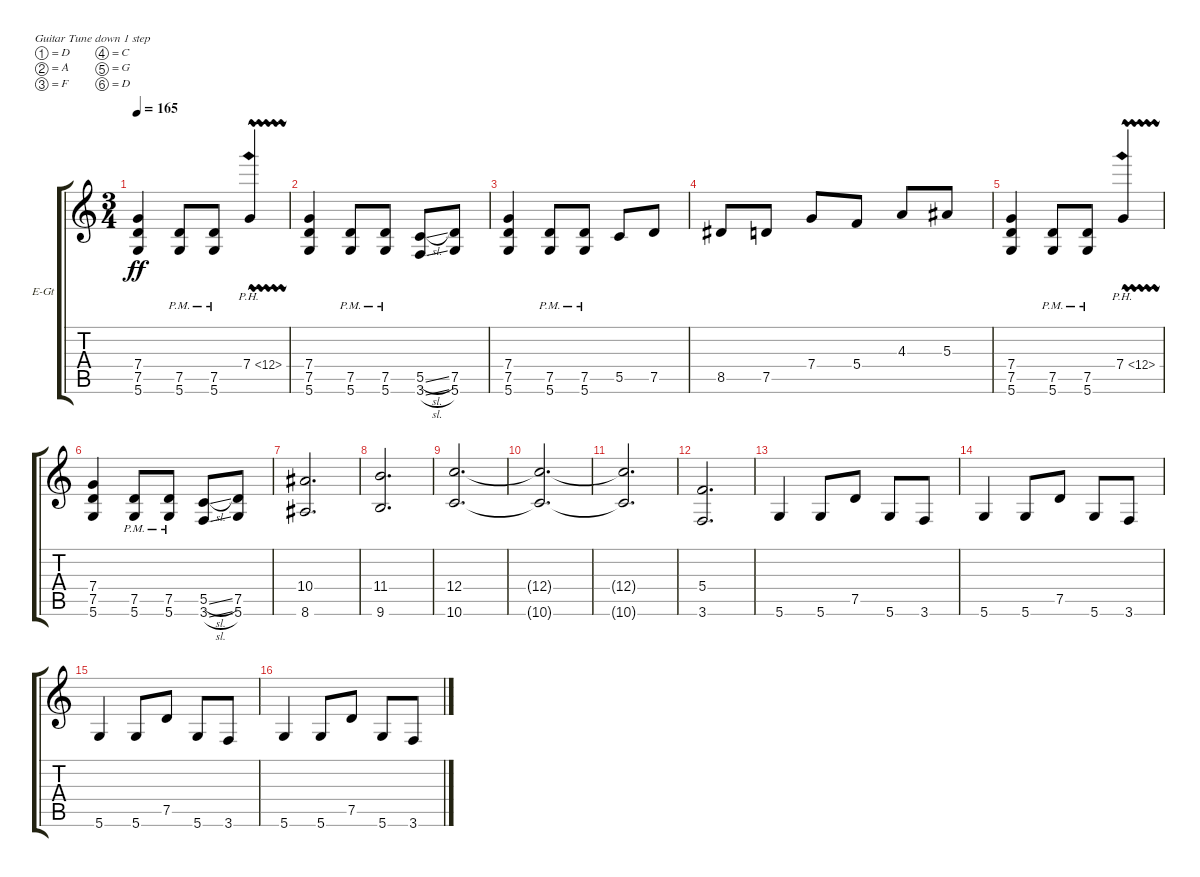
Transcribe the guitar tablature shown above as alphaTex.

\bracketExtendMode groupsimilarinstruments
\firstSystemTrackNameOrientation horizontal
\otherSystemsTrackNameOrientation horizontal
\track ("Electric Guitar 2" "E-Gt") {instrument distortionguitar}
\staff {score tabs}
\tuning (D4 A3 F3 C3 G2 D2)
\ts (3 4)
\tempo 165
\clef g2
\ks c
(5.6 7.5 7.4).4{dy ff} (5.6{pm} 7.5{pm}).8 (5.6{pm} 7.5{pm}).8 7.4{ph 5 vw}.4 |
(5.6 7.5 7.4).4 (5.6{pm} 7.5{pm}).8 (5.6{pm} 7.5{pm}).8 (3.6{sl} 5.5{sl}).8 (5.6 7.5).8 |
(5.6 7.5 7.4).4 (5.6{pm} 7.5{pm}).8 (5.6{pm} 7.5{pm}).8 5.5.8 7.5.8 |
8.5.8 7.5.8 7.4.8 5.4.8 4.3.8 5.3.8 |
(5.6 7.5 7.4).4 (5.6{pm} 7.5{pm}).8 (5.6{pm} 7.5{pm}).8 7.4{ph 5 vw}.4 |
(5.6 7.5 7.4).4 (5.6{pm} 7.5{pm}).8 (5.6{pm} 7.5{pm}).8 (3.6{sl} 5.5{sl}).8 (5.6 7.5).8 |
(8.6 10.4).2{d} |
(9.6 11.4).2{d} |
(10.6 12.4).2{d} |
(10.6{t} 12.4{t}).2{d} |
(10.6{t} 12.4{t}).2{d} |
(3.6 5.4).2{d} |
5.6.4 5.6.8 7.5.8 5.6.8 3.6.8 |
5.6.4 5.6.8 7.5.8 5.6.8 3.6.8 |
5.6.4 5.6.8 7.5.8 5.6.8 3.6.8 |
5.6.4 5.6.8 7.5.8 5.6.8 3.6.8
